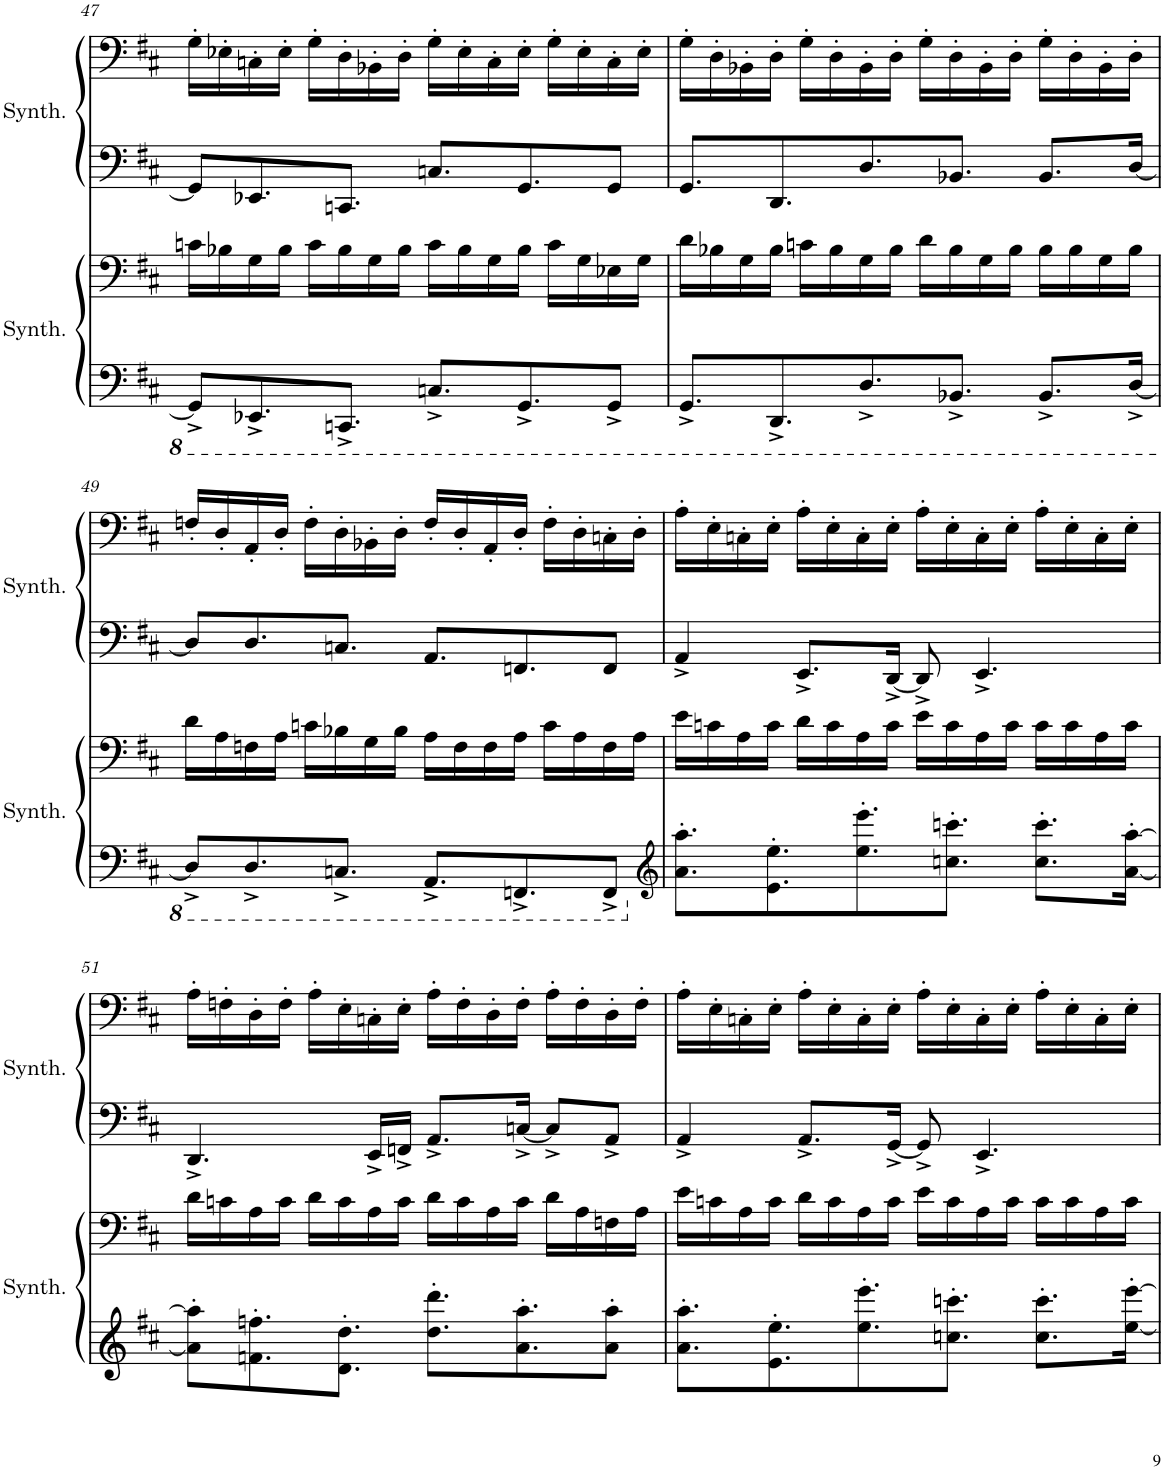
**kern	**kern	**kern	**kern
*part2	*part2	*part1	*part1
*staff4	*staff3	*staff2	*staff1
*I"Square Synthesizer	*	*I"Square Synthesizer	*
*I'Synth.	*	*I'Synth.	*
!!LO:PB:g=z
*clefF4	*clefF4	*clefF4	*clefF4
*k[f#c#]	*k[f#c#]	*k[f#c#]	*k[f#c#]
*M4/4	*M4/4	*M4/4	*M4/4
=47	=47	=47	=47
8GGG^/L]	16cn\LL	8GG/L]	16G'\LL
.	16B-X\	.	16E-X'\
8.EEE-X^/	16G\	8.EE-X/	16Cn'\
.	16B-\JJ	.	16E-'\JJ
.	16c\LL	.	16G'\LL
8.CCCn^/J	16B-\	8.CCn/J	16D'\
.	16G\	.	16BB-X'\
.	16B-\JJ	.	16D'\JJ
8.CCn^/L	16c\LL	8.Cn/L	16G'\LL
.	16B-\	.	16E-'\
.	16G\	.	16C'\
8.GGG^/	16B-\JJ	8.GG/	16E-'\JJ
.	16c\LL	.	16G'\LL
.	16G\	.	16E-'\
8GGG^/J	16E-X\	8GG/J	16C'\
.	16G\JJ	.	16E-'\JJ
=48	=48	=48	=48
8.GGG^/L	16d\LL	8.GG/L	16G'\LL
.	16B-X\	.	16D'\
.	16G\	.	16BB-X'\
8.DDD^/	16B-\JJ	8.DD/	16D'\JJ
.	16cn\LL	.	16G'\LL
.	16B-\	.	16D'\
8.DD^/	16G\	8.D/	16BB-'\
.	16B-\JJ	.	16D'\JJ
.	16d\LL	.	16G'\LL
8.BBB-X^/J	16B-\	8.BB-X/J	16D'\
.	16G\	.	16BB-'\
.	16B-\JJ	.	16D'\JJ
8.BBB-^/L	16B-\LL	8.BB-/L	16G'\LL
.	16B-\	.	16D'\
.	16G\	.	16BB-'\
[16DD^/Jk	16B-\JJ	[16D/Jk	16D'\JJ
!!LO:LB:g=z
=49	=49	=49	=49
8DD^/L]	16d\LL	8D/L]	16Fn'/LL
.	16A\	.	16D'/
8.DD^/	16Fn\	8.D/	16AA'/
.	16A\JJ	.	16D'/JJ
.	16cn\LL	.	16F'\LL
8.CCn^/J	16B-X\	8.Cn/J	16D'\
.	16G\	.	16BB-X'\
.	16B-\JJ	.	16D'\JJ
8.AAA^/L	16A\LL	8.AA/L	16F'/LL
.	16F\	.	16D'/
.	16F\	.	16AA'/
8.FFFn^/	16A\JJ	8.FFn/	16D'/JJ
.	16c\LL	.	16F'\LL
.	16A\	.	16D'\
8FFF^/J	16F\	8FF/J	16Cn'\
.	16A\JJ	.	16D'\JJ
=50	=50	=50	=50
*clefG2	*	*	*
8.a\' 8.aa\'L	16e\LL	4AA^/	16A'\LL
.	16cn\	.	16E'\
.	16A\	.	16Cn'\
8.e\' 8.ee\'	16c\JJ	.	16E'\JJ
.	16d\LL	8.EE^/L	16A'\LL
.	16c\	.	16E'\
8.ee\' 8.eee\'	16A\	.	16C'\
.	16c\JJ	[16DD^/Jk	16E'\JJ
.	16e\LL	8DD^/]	16A'\LL
8.ccn\' 8.cccn\'J	16c\	.	16E'\
.	16A\	4.EE^/	16C'\
.	16c\JJ	.	16E'\JJ
8.cc\' 8.ccc\'L	16c\LL	.	16A'\LL
.	16c\	.	16E'\
.	16A\	.	16C'\
[16a\' [16aa\'Jk	16c\JJ	.	16E'\JJ
!!LO:LB:g=z
=51	=51	=51	=51
8a\]' 8aa\]'L	16d\LL	4.DD^/	16A'\LL
.	16cn\	.	16Fn'\
8.fn\' 8.ffn\'	16A\	.	16D'\
.	16c\JJ	.	16F'\JJ
.	16d\LL	.	16A'\LL
8.d\' 8.dd\'J	16c\	.	16E'\
.	16A\	16EE^/LL	16Cn'\
.	16c\JJ	16FFn^/JJ	16E'\JJ
8.dd\' 8.ddd\'L	16d\LL	8.AA^/L	16A'\LL
.	16c\	.	16F'\
.	16A\	.	16D'\
8.a\' 8.aa\'	16c\JJ	[16Cn^/Jk	16F'\JJ
.	16d\LL	8C^/L]	16A'\LL
.	16A\	.	16F'\
8a\' 8aa\'J	16Fn\	8AA^/J	16D'\
.	16A\JJ	.	16F'\JJ
=52	=52	=52	=52
8.a\' 8.aa\'L	16e\LL	4AA^/	16A'\LL
.	16cn\	.	16E'\
.	16A\	.	16Cn'\
8.e\' 8.ee\'	16c\JJ	.	16E'\JJ
.	16d\LL	8.AA^/L	16A'\LL
.	16c\	.	16E'\
8.ee\' 8.eee\'	16A\	.	16C'\
.	16c\JJ	[16GG^/Jk	16E'\JJ
.	16e\LL	8GG^/]	16A'\LL
8.ccn\' 8.cccn\'J	16c\	.	16E'\
.	16A\	4.EE^/	16C'\
.	16c\JJ	.	16E'\JJ
8.cc\' 8.ccc\'L	16c\LL	.	16A'\LL
.	16c\	.	16E'\
.	16A\	.	16C'\
[16ee\' [16eee\'Jk	16c\JJ	.	16E'\JJ
=	=	=	=
*-	*-	*-	*-
